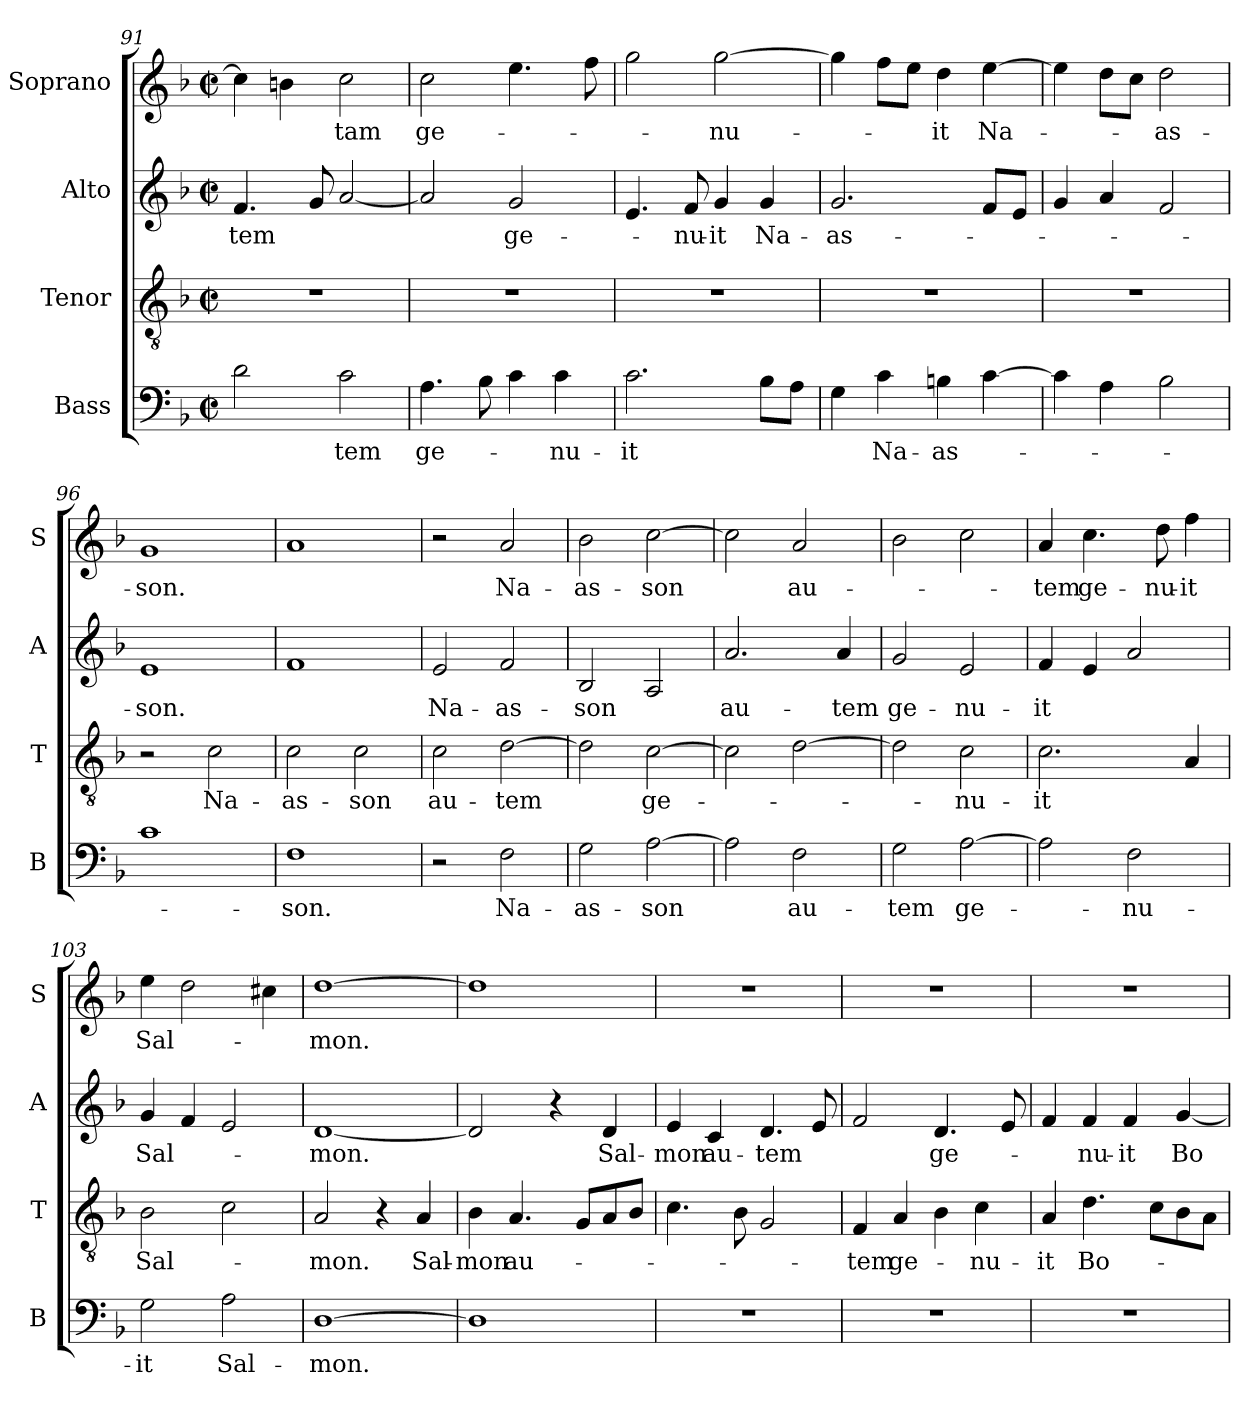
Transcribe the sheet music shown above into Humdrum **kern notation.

**kern	**text	**kern	**text	**kern	**text	**kern	**text
*part4	*part4	*part3	*part3	*part2	*part2	*part1	*part1
*staff4	*staff4	*staff3	*staff3	*staff2	*staff2	*staff1	*staff1
*I"Bass	*	*I"Tenor	*	*I"Alto	*	*I"Soprano	*
*I'B	*	*I'T	*	*I'A	*	*I'S	*
*clefF4	*	*clefGv2	*	*clefG2	*	*clefG2	*
*k[b-]	*	*k[b-]	*	*k[b-]	*	*k[b-]	*
*F:	*	*F:	*	*F:	*	*F:	*
*M2/2	*	*M2/2	*	*M2/2	*	*M2/2	*
*met(c|)	*	*met(c|)	*	*met(c|)	*	*met(c|)	*
=91	=91	=91	=91	=91	=91	=91	=91
!	!	!	!	!	!LO:LY:b	!	!
2d\	.	1r	.	4.f/	-tem	4cc\]	.
.	.	.	.	.	.	4bn\	.
.	.	.	.	8g/	.	.	.
!	!LO:LY:b	!	!	!	!	!	!LO:LY:b
2c\	-tem	.	.	[2a/	.	2cc\	-tam
=92	=92	=92	=92	=92	=92	=92	=92
!	!LO:LY:b	!	!	!	!	!	!LO:LY:b
4.A\	ge-	1r	.	2a/]	.	2cc\	ge-
8B-\	.	.	.	.	.	.	.
!	!	!	!	!	!LO:LY:b	!	!
4c\	.	.	.	2g/	ge-	4.ee\	.
!	!LO:LY:b	!	!	!	!	!	!
4c\	-nu-	.	.	.	.	.	.
.	.	.	.	.	.	8ff\	.
=93	=93	=93	=93	=93	=93	=93	=93
!	!LO:LY:b	!	!	!	!	!	!
2.c\	-it	1r	.	4.e/	.	2gg\	.
!	!	!	!	!	!LO:LY:b	!	!
.	.	.	.	8f/	-nu-	.	.
!	!	!	!	!	!LO:LY:b	!	!LO:LY:b
.	.	.	.	4g/	-it	[2gg\	-nu-
!	!	!	!	!	!LO:LY:b	!	!
8B-\L	.	.	.	4g/	Na-	.	.
8A\J	.	.	.	.	.	.	.
!!LO:PB:g=z
=94	=94	=94	=94	=94	=94	=94	=94
!	!	!	!	!	!LO:LY:b	!	!
4G\	.	1r	.	2.g/	-as-	4gg\]	.
!	!LO:LY:b	!	!	!	!	!	!
4c\	Na-	.	.	.	.	8ff\L	.
.	.	.	.	.	.	8ee\J	.
!	!LO:LY:b	!	!	!	!	!	!LO:LY:b
4Bn\	-as-	.	.	.	.	4dd\	-it
!	!	!	!	!	!	!	!LO:LY:b
[4c\	.	.	.	8f/L	.	[4ee\	Na-
.	.	.	.	8e/J	.	.	.
=95	=95	=95	=95	=95	=95	=95	=95
4c\]	.	1r	.	4g/	.	4ee\]	.
4A\	.	.	.	4a/	.	8dd\L	.
.	.	.	.	.	.	8cc\J	.
!	!	!	!	!	!	!	!LO:LY:b
2B-\	.	.	.	2f/	.	2dd\	-as-
=96	=96	=96	=96	=96	=96	=96	=96
!	!	!	!	!	!LO:LY:b	!	!LO:LY:b
1c	.	2r	.	1e	-son.	1g	-son.
!	!	!	!LO:LY:b	!	!	!	!
.	.	2c\	Na-	.	.	.	.
=97	=97	=97	=97	=97	=97	=97	=97
!	!LO:LY:b	!	!LO:LY:b	!	!	!	!
1F	-son.	2c\	-as-	1f	.	1a	.
!	!	!	!LO:LY:b	!	!	!	!
.	.	2c\	-son	.	.	.	.
=98	=98	=98	=98	=98	=98	=98	=98
!	!	!	!LO:LY:b	!	!LO:LY:b	!	!
2r	.	2c\	au-	2e/	Na-	2r	.
!	!LO:LY:b	!	!LO:LY:b	!	!LO:LY:b	!	!LO:LY:b
2F\	Na-	[2d\	-tem	2f/	-as-	2a/	Na-
=99	=99	=99	=99	=99	=99	=99	=99
!	!LO:LY:b	!	!	!	!LO:LY:b	!	!LO:LY:b
2G\	-as-	2d\]	.	2B-/	-son	2b-\	-as-
!	!LO:LY:b	!	!LO:LY:b	!	!	!	!LO:LY:b
[2A\	-son	[2c\	ge-	2A/	.	[2cc\	-son
!!LO:LB:g=z
=100	=100	=100	=100	=100	=100	=100	=100
!	!	!	!	!	!LO:LY:b	!	!
2A\]	.	2c\]	.	2.a/	au-	2cc\]	.
!	!LO:LY:b	!	!	!	!	!	!LO:LY:b
2F\	au-	[2d\	.	.	.	2a/	au-
!	!	!	!	!	!LO:LY:b	!	!
.	.	.	.	4a/	-tem	.	.
=101	=101	=101	=101	=101	=101	=101	=101
!	!LO:LY:b	!	!	!	!LO:LY:b	!	!
2G\	-tem	2d\]	.	2g/	ge-	2b-\	.
!	!LO:LY:b	!	!LO:LY:b	!	!LO:LY:b	!	!
[2A\	ge-	2c\	-nu-	2e/	-nu-	2cc\	.
=102	=102	=102	=102	=102	=102	=102	=102
!	!	!	!LO:LY:b	!	!LO:LY:b	!	!LO:LY:b
2A\]	.	2.c\	-it	4f/	-it	4a/	-tem
!	!	!	!	!	!	!	!LO:LY:b
.	.	.	.	4e/	.	4.cc\	ge-
!	!LO:LY:b	!	!	!	!	!	!
2F\	-nu-	.	.	2a/	.	.	.
!	!	!	!	!	!	!	!LO:LY:b
.	.	.	.	.	.	8dd\	-nu-
!	!	!	!	!	!	!	!LO:LY:b
.	.	4A/	.	.	.	4ff\	-it
=103	=103	=103	=103	=103	=103	=103	=103
!	!LO:LY:b	!	!LO:LY:b	!	!LO:LY:b	!	!LO:LY:b
2G\	-it	2B-\	Sal-	4g/	Sal-	4ee\	Sal-
.	.	.	.	4f/	.	2dd\	.
!	!LO:LY:b	!	!	!	!	!	!
2A\	Sal-	2c\	.	2e/	.	.	.
.	.	.	.	.	.	4cc#X\	.
=104	=104	=104	=104	=104	=104	=104	=104
!	!LO:LY:b	!	!LO:LY:b	!	!LO:LY:b	!	!LO:LY:b
[1D	-mon.	2A/	-mon.	[1d	-mon.	[1dd	-mon.
.	.	4r	.	.	.	.	.
!	!	!	!LO:LY:b	!	!	!	!
.	.	4A/	Sal-	.	.	.	.
=105	=105	=105	=105	=105	=105	=105	=105
!	!	!	!LO:LY:b	!	!	!	!
1D]	.	4B-\	-mon	2d/]	.	1dd]	.
!	!	!	!LO:LY:b	!	!	!	!
.	.	4.A/	au-	.	.	.	.
.	.	.	.	4r	.	.	.
.	.	8G/L	.	.	.	.	.
!	!	!	!	!	!LO:LY:b	!	!
.	.	8A/	.	4d/	Sal-	.	.
.	.	8B-/J	.	.	.	.	.
!!LO:LB:g=z
=106	=106	=106	=106	=106	=106	=106	=106
!	!	!	!	!	!LO:LY:b	!	!
1r	.	4.c\	.	4e/	-mon	1r	.
!	!	!	!	!	!LO:LY:b	!	!
.	.	.	.	4c/	au-	.	.
.	.	8B-\	.	.	.	.	.
!	!	!	!	!	!LO:LY:b	!	!
.	.	2G/	.	4.d/	-tem	.	.
.	.	.	.	8e/	.	.	.
=107	=107	=107	=107	=107	=107	=107	=107
!	!	!	!LO:LY:b	!	!	!	!
1r	.	4F/	-tem	2f/	.	1r	.
!	!	!	!LO:LY:b	!	!	!	!
.	.	4A/	ge-	.	.	.	.
!	!	!	!	!	!LO:LY:b	!	!
.	.	4B-\	.	4.d/	ge-	.	.
!	!	!	!LO:LY:b	!	!	!	!
.	.	4c\	-nu-	.	.	.	.
.	.	.	.	8e/	.	.	.
=108	=108	=108	=108	=108	=108	=108	=108
!	!	!	!LO:LY:b	!	!	!	!
1r	.	4A/	-it	4f/	.	1r	.
!	!	!	!LO:LY:b	!	!LO:LY:b	!	!
.	.	4.d\	Bo-	4f/	-nu-	.	.
!	!	!	!	!	!LO:LY:b	!	!
.	.	.	.	4f/	-it	.	.
.	.	8c\L	.	.	.	.	.
!	!	!	!	!	!LO:LY:b	!	!
.	.	8B-\	.	[4g/	Bo-	.	.
.	.	8A\J	.	.	.	.	.
=	=	=	=	=	=	=	=
*-	*-	*-	*-	*-	*-	*-	*-
